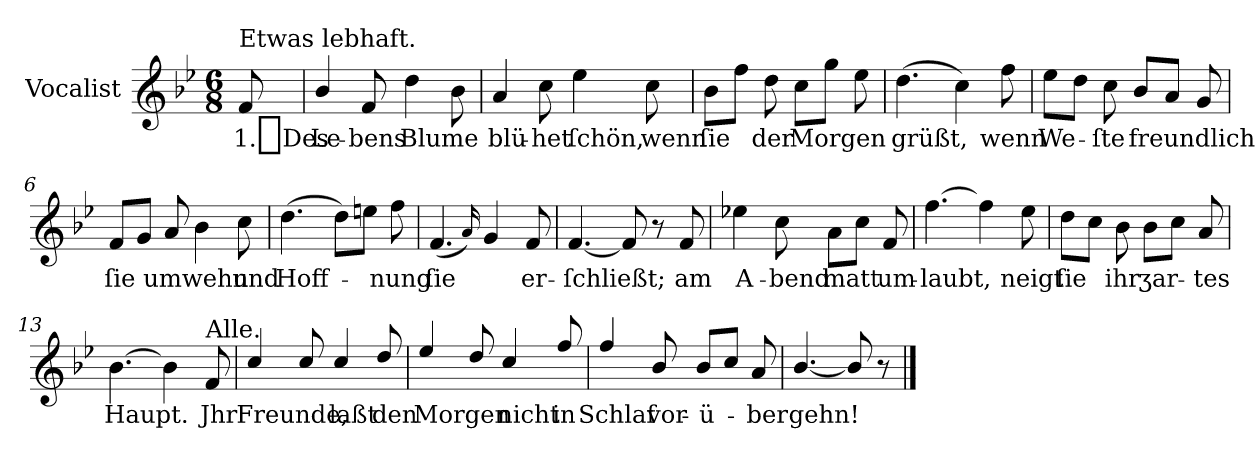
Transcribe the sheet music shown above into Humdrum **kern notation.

**kern	**text
*part1	*part1
*staff1	*staff1
*I"Vocalist	*
*clefG2	*
*k[b-e-]	*
*B-:	*
*M6/8	*
=	=
!LO:TX:a:t=Etwas lebhaft.	!
8f	1._Des
=1	=1
4b-/	Le-
8f	-bens
4dd	Blume
8b-	.
=2	=2
4a	blü-
8cc	-het
4ee-	ſchön,
8cc	wenn
=3	=3
8b-L	ſie
8ffJ	.
8dd	der
8ccL	Morgen
8ggJ	.
8ee-	.
=4	=4
(4.dd	grüßt,
4cc)	.
8ff	wenn
=5	=5
8ee-L	We-
8ddJ	.
8cc	-ſte
8b-/L	freundlich
8aJ	.
8g	.
=6	=6
8fL	ſie
8gJ	.
8a	umwehn
4b-	.
8cc	und
=7	=7
(4.dd	Hoff-
8ddL)	.
8eenJ	.
8ff	-nung
=8	=8
(>4.f	ſie
16qqa)	.
4g	.
8f	er-
=9	=9
[4.f	-ſchließt;
8f]	.
8r	.
8f	am
=10	=10
4ee-X	A-
8cc	-bend
8aL	matt
8ccJ	.
8f	um-
=11	=11
[4.ff	-laubt,
4ff]	.
8ee-	neigt
=12	=12
8ddL	ſie
8ccJ	.
8b-	ihr
8b-L	ʒar-
8ccJ	.
8a	-tes
=13	=13
[4.b-	Haupt.
4b-]	.
!LO:TX:a:t=Alle.	!
8f	Jhr
=14	=14
4cc/	Freunde,
8cc/	.
4cc/	laßt
8dd/	den
=15	=15
4ee-/	Morgen
8dd/	.
4cc/	nicht
8ff/	in
=16	=16
4ff/	Schlaf
8b-/	vor-
8b-/L	-ü-
8ccJ	.
8a	-ber
=17	=17
[4.b-/	gehn!
8b-/]	.
8r	.
==	==
*-	*-
